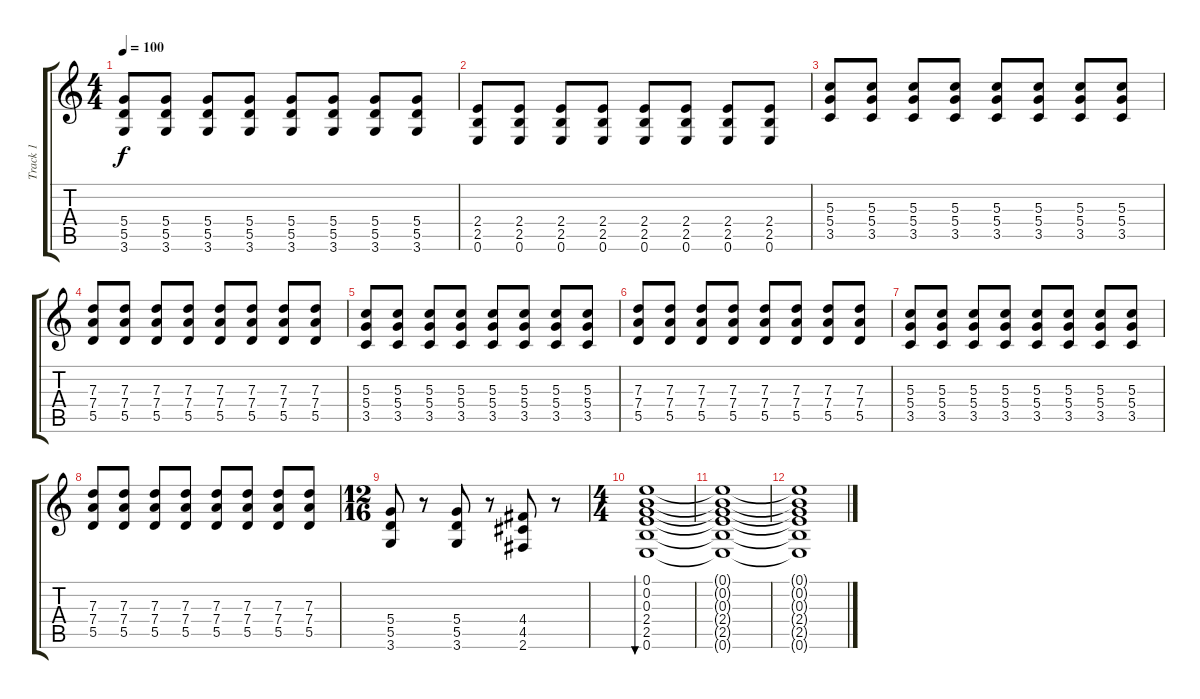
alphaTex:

\track ("Track 1" "Track 1") {instrument electricguitarmuted}
\staff {score tabs}
\tuning (E4 B3 G3 D3 A2 E2) {hide}
\ts (4 4)
\tempo 100
\clef g2
\ks c
(5.4 5.5 3.6).8{dy f} (5.4 5.5 3.6).8 (5.4 5.5 3.6).8 (5.4 5.5 3.6).8 (5.4 5.5 3.6).8 (5.4 5.5 3.6).8 (5.4 5.5 3.6).8 (5.4 5.5 3.6).8 |
(2.4 2.5 0.6).8 (2.4 2.5 0.6).8 (2.4 2.5 0.6).8 (2.4 2.5 0.6).8 (2.4 2.5 0.6).8 (2.4 2.5 0.6).8 (2.4 2.5 0.6).8 (2.4 2.5 0.6).8 |
(5.3 5.4 3.5).8 (5.3 5.4 3.5).8 (5.3 5.4 3.5).8 (5.3 5.4 3.5).8 (5.3 5.4 3.5).8 (5.3 5.4 3.5).8 (5.3 5.4 3.5).8 (5.3 5.4 3.5).8 |
(7.3 7.4 5.5).8 (7.3 7.4 5.5).8 (7.3 7.4 5.5).8 (7.3 7.4 5.5).8 (7.3 7.4 5.5).8 (7.3 7.4 5.5).8 (7.3 7.4 5.5).8 (7.3 7.4 5.5).8 |
(5.3 5.4 3.5).8 (5.3 5.4 3.5).8 (5.3 5.4 3.5).8 (5.3 5.4 3.5).8 (5.3 5.4 3.5).8 (5.3 5.4 3.5).8 (5.3 5.4 3.5).8 (5.3 5.4 3.5).8 |
(7.3 7.4 5.5).8 (7.3 7.4 5.5).8 (7.3 7.4 5.5).8 (7.3 7.4 5.5).8 (7.3 7.4 5.5).8 (7.3 7.4 5.5).8 (7.3 7.4 5.5).8 (7.3 7.4 5.5).8 |
(5.3 5.4 3.5).8 (5.3 5.4 3.5).8 (5.3 5.4 3.5).8 (5.3 5.4 3.5).8 (5.3 5.4 3.5).8 (5.3 5.4 3.5).8 (5.3 5.4 3.5).8 (5.3 5.4 3.5).8 |
(7.3 7.4 5.5).8 (7.3 7.4 5.5).8 (7.3 7.4 5.5).8 (7.3 7.4 5.5).8 (7.3 7.4 5.5).8 (7.3 7.4 5.5).8 (7.3 7.4 5.5).8 (7.3 7.4 5.5).8 |
\ts (12 16)
(5.4 5.5 3.6).8 r.8 (5.4 5.5 3.6).8 r.8 (4.4 4.5 2.6).8 r.8 |
\ts (4 4)
(0.1 0.2 0.3 2.4 2.5 0.6).1{bu 480} |
(0.1{t} 0.2{t} 0.3{t} 2.4{t} 2.5{t} 0.6{t}).1 |
(0.1{t} 0.2{t} 0.3{t} 2.4{t} 2.5{t} 0.6{t}).1
